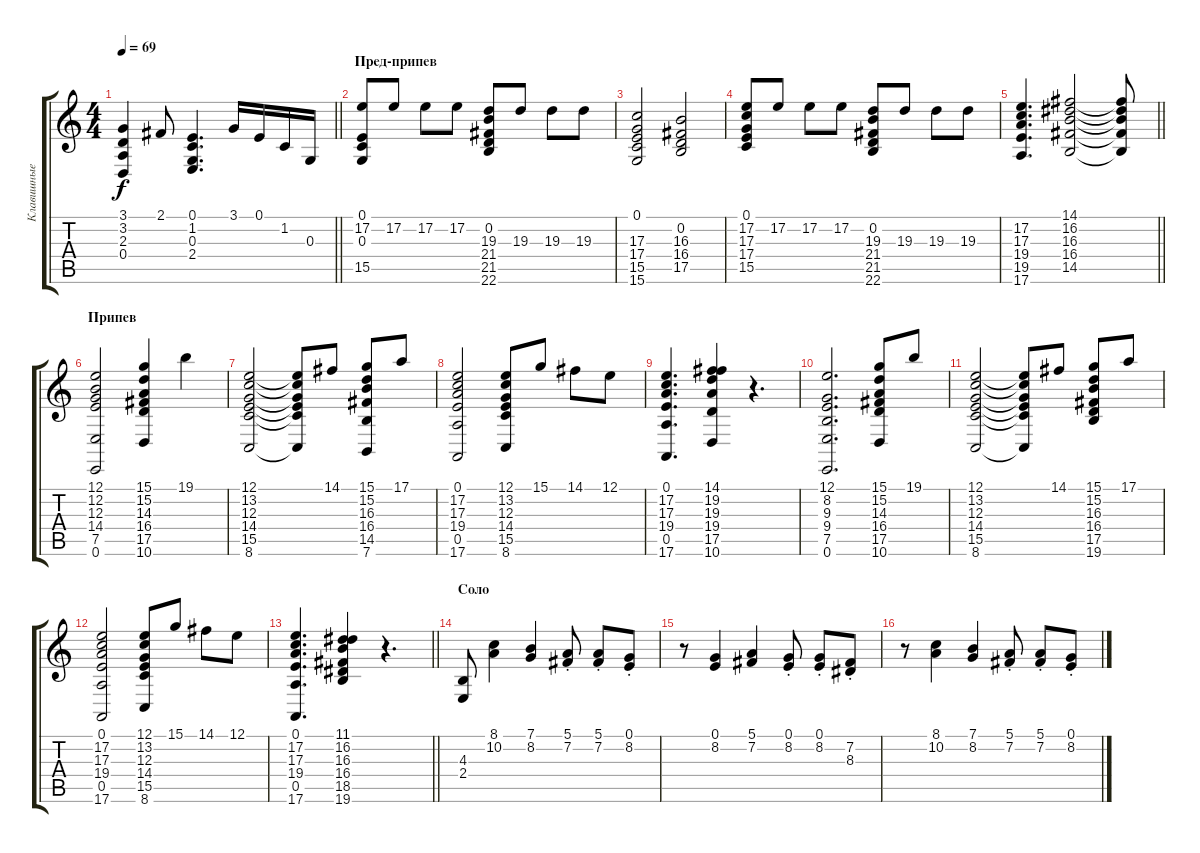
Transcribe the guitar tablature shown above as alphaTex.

\track ("Клавишные II" "Клавишные ") {instrument stringensemble1}
\staff {score tabs}
\tuning (E4 B3 G3 D3 A2 E2) {hide}
\ts (4 4)
\tempo 69
\clef g2
\barLineRight lightlight
\ks c
(3.1 3.2 2.3 0.4).4{dy f} 2.1.8 (0.1 1.2 0.3 2.4).4{d} 3.1.16 0.1.16 1.2.16 0.3.16 |
\section ("" "Пред-припев")
(0.1 17.2 0.3 15.5).8 17.2.8 17.2.8 17.2.8 (0.2 19.3 21.4 21.5 22.6).8 19.3.8 19.3.8 19.3.8 |
(0.1 17.3 17.4 15.5 15.6).2 (0.2 16.3 16.4 17.5).2 |
(0.1 17.2 17.3 17.4 15.5).8 17.2.8 17.2.8 17.2.8 (0.2 19.3 21.4 21.5 22.6).8 19.3.8 19.3.8 19.3.8 |
\barLineRight lightlight
(17.2 17.3 19.4 19.5 17.6).4{d} (14.1 16.2 16.3 16.4 14.5).2 (14.1{t} 16.2{t} 16.3{t} 16.4{t} 14.5{t}).8 |
\section ("" "Припев")
(12.1 12.2 12.3 14.4 7.5 0.6).2 (15.1 15.2 14.3 16.4 17.5 10.6).4 19.1.4 |
(12.1 13.2 12.3 14.4 15.5 8.6).2 (12.1{t} 13.2{t} 12.3{t} 14.4{t} 15.5{t} 8.6{t}).8 14.1.8 (15.1 15.2 16.3 16.4 14.5 7.6).8 17.1.8 |
(0.1 17.2 17.3 19.4 0.5 17.6).2 (12.1 13.2 12.3 14.4 15.5 8.6).8 15.1.8 14.1.8 12.1.8 |
(0.1 17.2 17.3 19.4 0.5 17.6).4{d} (14.1 19.2 19.3 19.4 17.5 10.6).4 r.4{d} |
(12.1 8.2 9.3 9.4 7.5 0.6).2{d} (15.1 15.2 14.3 16.4 17.5 10.6).8 19.1.8 |
(12.1 13.2 12.3 14.4 15.5 8.6).2 (12.1{t} 13.2{t} 12.3{t} 14.4{t} 15.5{t} 8.6{t}).8 14.1.8 (15.1 15.2 16.3 16.4 17.5 19.6).8 17.1.8 |
(0.1 17.2 17.3 19.4 0.5 17.6).2 (12.1 13.2 12.3 14.4 15.5 8.6).8 15.1.8 14.1.8 12.1.8 |
\barLineRight lightlight
(0.1 17.2 17.3 19.4 0.5 17.6).4{d} (11.1 16.2 16.3 16.4 18.5 19.6).4 r.4{d} |
\section ("" "Соло")
(4.3 2.4).8 (8.1 10.2).4 (7.1 8.2).4 (5.1{st} 7.2{st}).8 (5.1{st} 7.2{st}).8 (0.1{st} 8.2{st}).8 |
r.8 (0.1 8.2).4 (5.1 7.2).4 (0.1{st} 8.2{st}).8 (0.1{st} 8.2{st}).8 (7.2{st} 8.3{st}).8 |
r.8 (8.1 10.2).4 (7.1 8.2).4 (5.1{st} 7.2{st}).8 (5.1{st} 7.2{st}).8 (0.1{st} 8.2{st}).8
